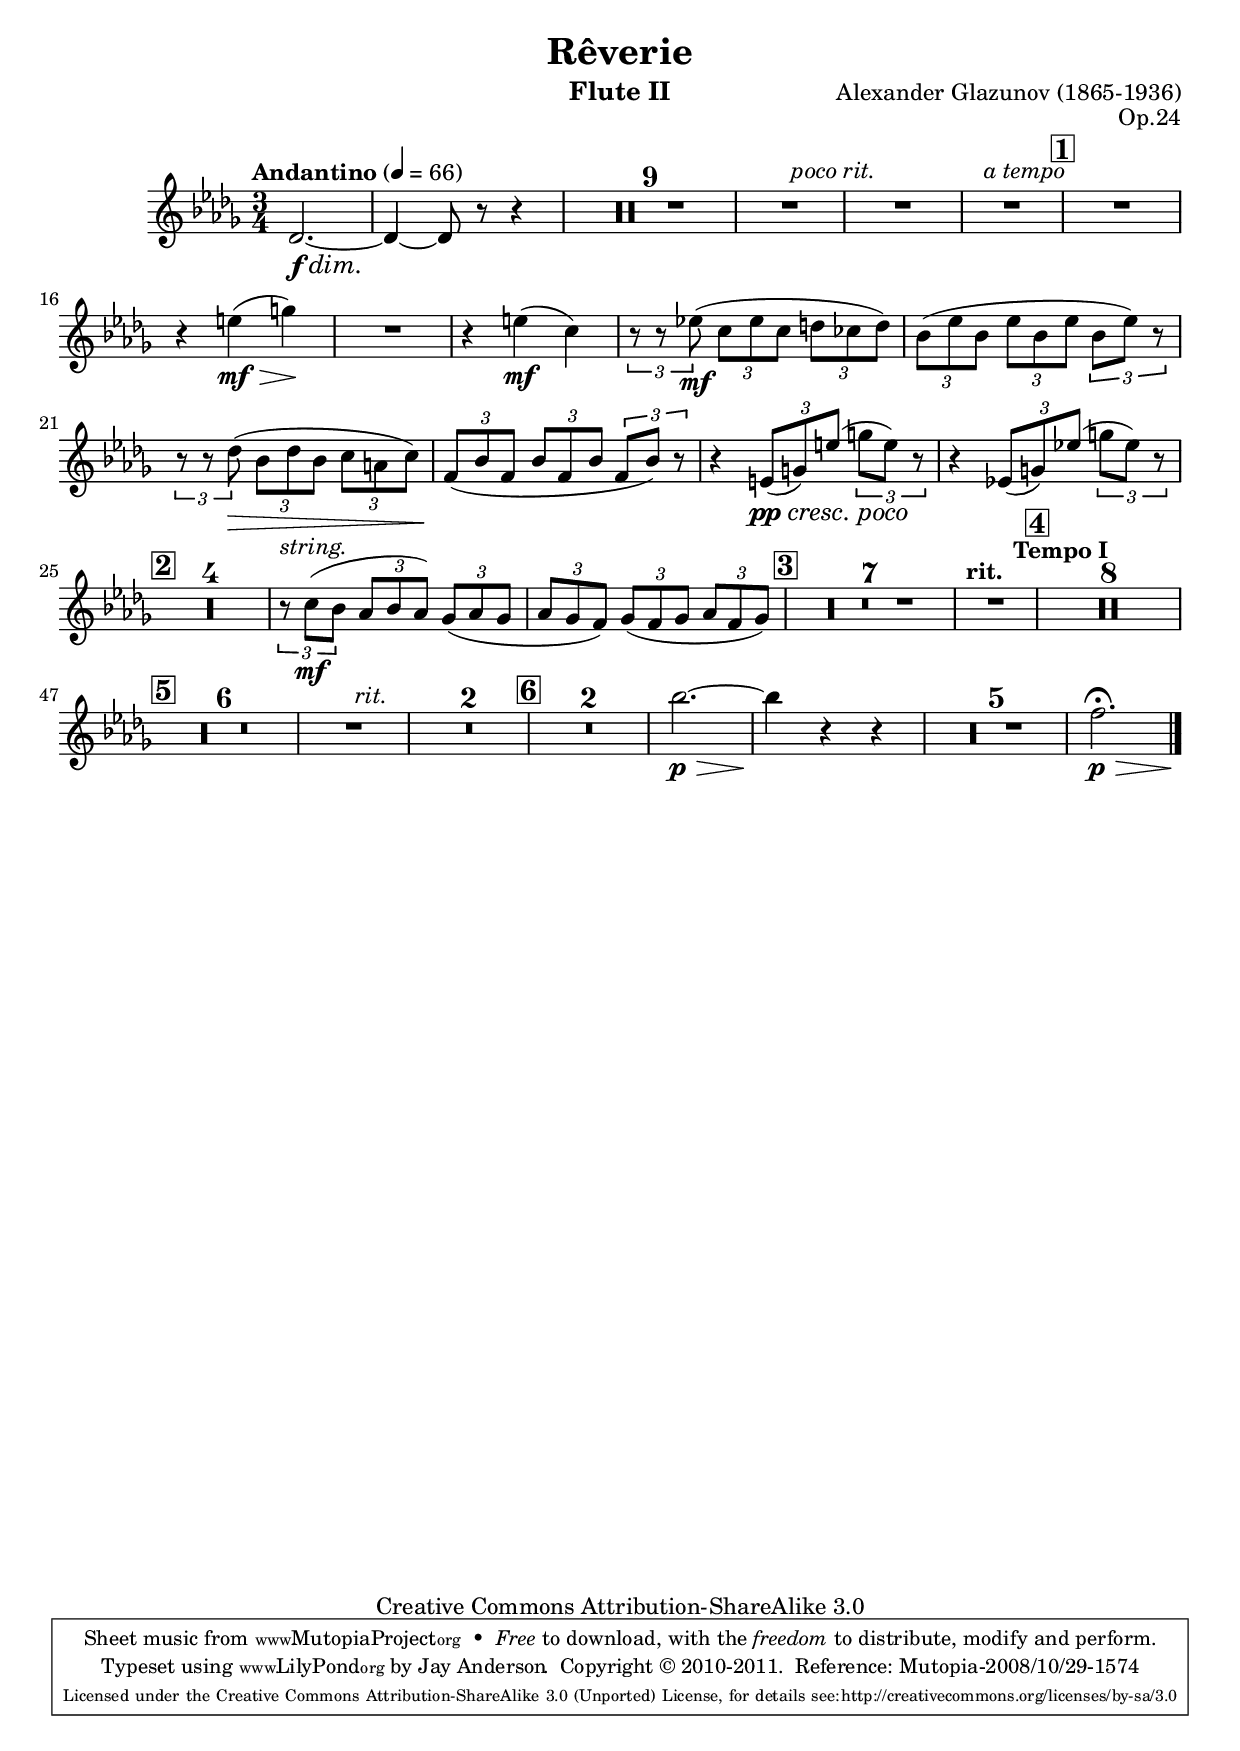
\version "2.13.47"

\include "defs.ily"
\version "2.13.47"

fluteTwo = \relative c'
{
  \key des \major
  des2.~\f\justDim |
  des4~ des8\! r r4 |
  R2.*12 |

  %1
  R2. |
  r4 e'(\mf\> g)\! |
  R2. |
  r4 e(\mf c) |
  \times 2/3 {r8 r ees(\mf} \times 2/3 {c ees c} \times 2/3 {d ces d)} |
  \times 2/3 {bes( ees bes} \times 2/3 {ees bes ees} \times 2/3 {bes ees) r} |
  \times 2/3 {r8 r des(\>} \times 2/3 {bes des bes} \times 2/3 {c a c)} s1*0\! |
  \times 2/3 {f,8( bes f} \times 2/3 {bes f bes} \times 2/3 {f bes) r} |
  r4 \times 2/3 {e,8(\pp\justCrescPoco g) e'(\!} \times 2/3 {g e) r} |
  r4 \times 2/3 {ees,8( g) ees'(} \times 2/3 {g ees) r} |

  %2
  R2.*4 |
  \times 2/3 {r8 c(\mf\justDim bes\!} \times 2/3 {aes bes aes)} \times 2/3 {ges( aes ges} |
  \times 2/3 {aes8 ges f)} \times 2/3 {ges( f ges} \times 2/3 {aes f ges)} |

  %3
  R2.*8 |

  %4
  R2.*8 |

  %5
  R2.*9 |

  %6
  R2.*2 |
  bes'2.~\p\> |
  bes4\! r r |
  R2.*5 |
  f2.\fermata\p\> s1*0\! |
}


instrument = "Flute II"
notes = \fluteTwo

\paper
{
  ragged-bottom = ##t
}

\version "2.13.47"

\include "header.ily"

\score
{
  \new Staff \new Voice { << \removeWithTag #'score \notes \outline >> }
}

